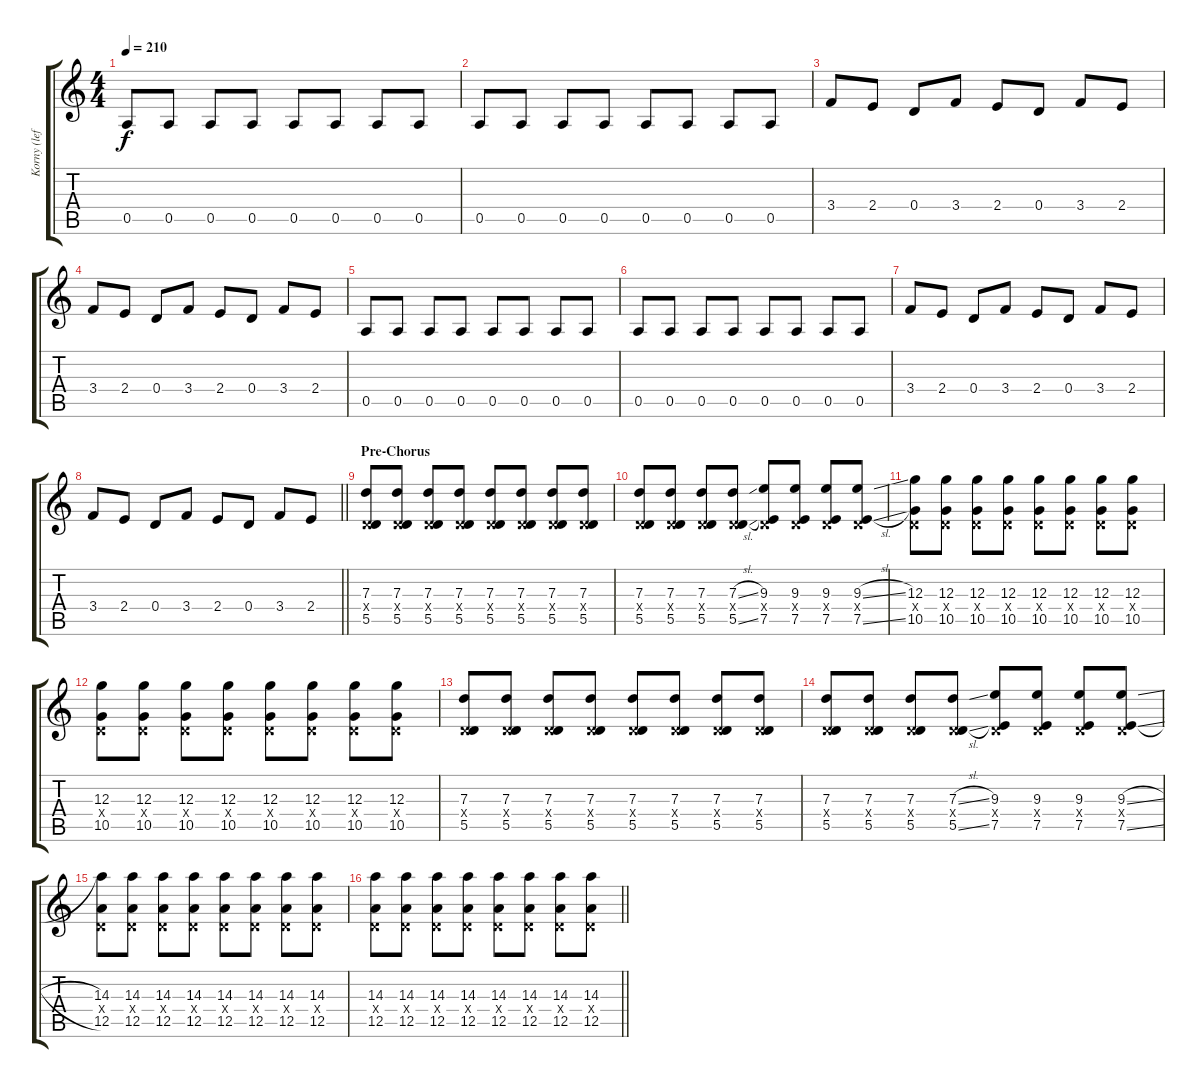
\track ("Korny (left)" "Korny (lef") {instrument distortionguitar}
\staff {score tabs}
\tuning (E4 B3 G3 D3 A2 E2) {hide}
\ts (4 4)
\tempo 210
\clef g2
\ks c
0.5.8{dy f} 0.5.8 0.5.8 0.5.8 0.5.8 0.5.8 0.5.8 0.5.8 |
0.5.8 0.5.8 0.5.8 0.5.8 0.5.8 0.5.8 0.5.8 0.5.8 |
3.4.8 2.4.8 0.4.8 3.4.8 2.4.8 0.4.8 3.4.8 2.4.8 |
3.4.8 2.4.8 0.4.8 3.4.8 2.4.8 0.4.8 3.4.8 2.4.8 |
0.5.8 0.5.8 0.5.8 0.5.8 0.5.8 0.5.8 0.5.8 0.5.8 |
0.5.8 0.5.8 0.5.8 0.5.8 0.5.8 0.5.8 0.5.8 0.5.8 |
3.4.8 2.4.8 0.4.8 3.4.8 2.4.8 0.4.8 3.4.8 2.4.8 |
\barLineRight lightlight
3.4.8 2.4.8 0.4.8 3.4.8 2.4.8 0.4.8 3.4.8 2.4.8 |
\section ("" "Pre-Chorus")
(7.3 0.4{x} 5.5).8 (7.3 0.4{x} 5.5).8 (7.3 0.4{x} 5.5).8 (7.3 0.4{x} 5.5).8 (7.3 0.4{x} 5.5).8 (7.3 0.4{x} 5.5).8 (7.3 0.4{x} 5.5).8 (7.3 0.4{x} 5.5).8 |
(7.3 0.4{x} 5.5).8 (7.3 0.4{x} 5.5).8 (7.3 0.4{x} 5.5).8 (7.3{sl} 0.4{x} 5.5{sl}).8 (9.3 0.4{x} 7.5).8 (9.3 0.4{x} 7.5).8 (9.3 0.4{x} 7.5).8 (9.3{sl} 0.4{x} 7.5{sl}).8 |
(12.3 0.4{x} 10.5).8 (12.3 0.4{x} 10.5).8 (12.3 0.4{x} 10.5).8 (12.3 0.4{x} 10.5).8 (12.3 0.4{x} 10.5).8 (12.3 0.4{x} 10.5).8 (12.3 0.4{x} 10.5).8 (12.3 0.4{x} 10.5).8 |
(12.3 0.4{x} 10.5).8 (12.3 0.4{x} 10.5).8 (12.3 0.4{x} 10.5).8 (12.3 0.4{x} 10.5).8 (12.3 0.4{x} 10.5).8 (12.3 0.4{x} 10.5).8 (12.3 0.4{x} 10.5).8 (12.3 0.4{x} 10.5).8 |
(7.3 0.4{x} 5.5).8 (7.3 0.4{x} 5.5).8 (7.3 0.4{x} 5.5).8 (7.3 0.4{x} 5.5).8 (7.3 0.4{x} 5.5).8 (7.3 0.4{x} 5.5).8 (7.3 0.4{x} 5.5).8 (7.3 0.4{x} 5.5).8 |
(7.3 0.4{x} 5.5).8 (7.3 0.4{x} 5.5).8 (7.3 0.4{x} 5.5).8 (7.3{sl} 0.4{x} 5.5{sl}).8 (9.3 0.4{x} 7.5).8 (9.3 0.4{x} 7.5).8 (9.3 0.4{x} 7.5).8 (9.3{sl} 0.4{x} 7.5{sl}).8 |
(14.3 0.4{x} 12.5).8 (14.3 0.4{x} 12.5).8 (14.3 0.4{x} 12.5).8 (14.3 0.4{x} 12.5).8 (14.3 0.4{x} 12.5).8 (14.3 0.4{x} 12.5).8 (14.3 0.4{x} 12.5).8 (14.3 0.4{x} 12.5).8 |
\barLineRight lightlight
(14.3 0.4{x} 12.5).8 (14.3 0.4{x} 12.5).8 (14.3 0.4{x} 12.5).8 (14.3 0.4{x} 12.5).8 (14.3 0.4{x} 12.5).8 (14.3 0.4{x} 12.5).8 (14.3 0.4{x} 12.5).8 (14.3 0.4{x} 12.5).8
